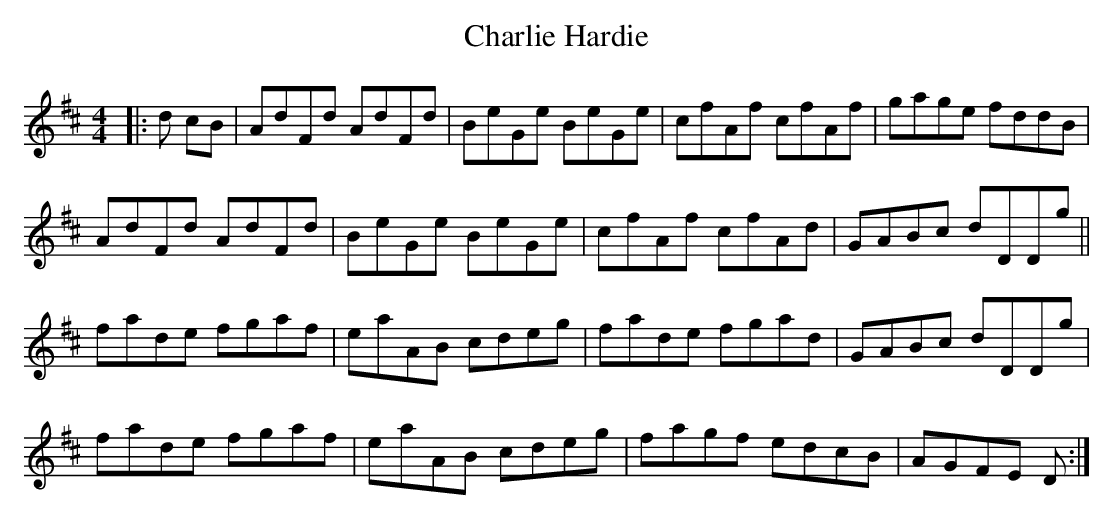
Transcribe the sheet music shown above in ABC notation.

X:1
T: Charlie Hardie
M: 4/4
L: 1/8
K: Dmaj
|:d cB|AdFd AdFd|BeGe BeGe|cfAf cfAf|gage fddB|
AdFd AdFd|BeGe BeGe|cfAf cfAd|GABc dDDg||
fade fgaf|eaAB cdeg|fade fgad|GABc dDDg|
fade fgaf|eaAB cdeg|fagf edcB|AGFE D:|
